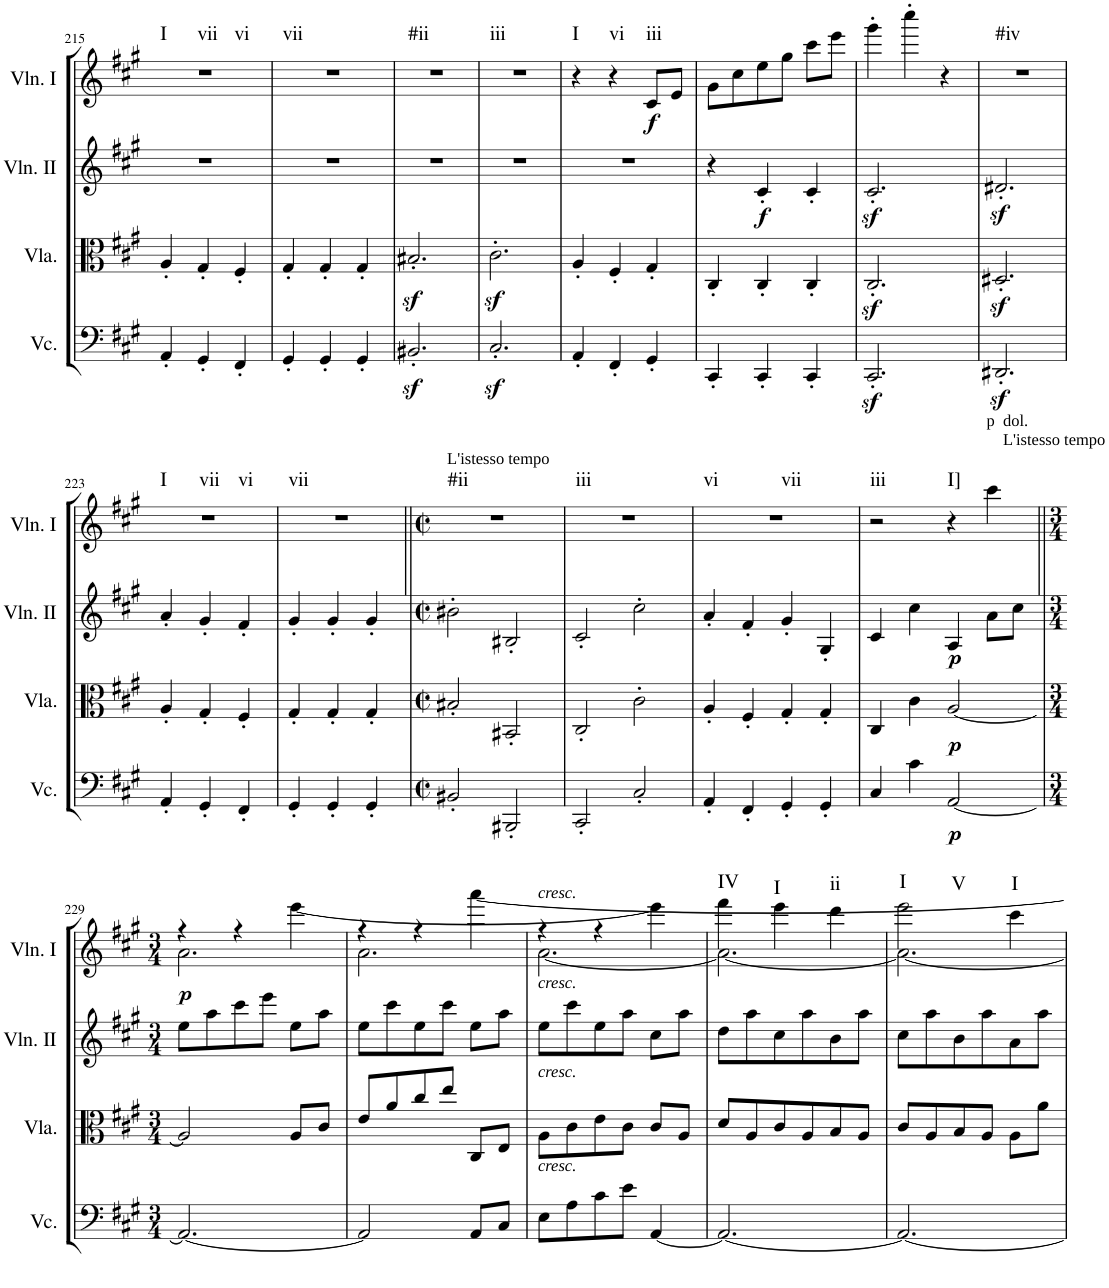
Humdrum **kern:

**kern	**dynam	**kern	**dynam	**kern	**dynam	**kern	**dynam	**harte
*part4	*part4	*part3	*part3	*part2	*part2	*part1	*part1	*part1
*staff4	*staff4	*staff3	*staff3	*staff2	*staff2	*staff1	*staff1	*
*I"Violoncello	*	*I"Viola	*	*I"Violin II	*	*I"Violin I	*	*
*I'Vc.	*	*I'Vla.	*	*I'Vln. II	*	*I'Vln. I	*	*
!!LO:PB:g=z
*clefF4	*	*clefC3	*	*clefG2	*	*clefG2	*	*
*k[f#c#g#]	*	*k[f#c#g#]	*	*k[f#c#g#]	*	*k[f#c#g#]	*	*
*M3/4	*	*M3/4	*	*M3/4	*	*M3/4	*	*
=215	=215	=215	=215	=215	=215	=215	=215	=215
!	!	!	!	!	!	!	!	!LO:H:n=1:kt=I
!	!	!	!	!	!	!	!	!LO:H:n=2:kt=vii
!	!	!	!	!	!	!	!	!LO:H:n=3:kt=vi
4AA'/	.	4A'/	.	2.r	.	2.r	.	N N N
4GG#'/	.	4G#'/	.	.	.	.	.	.
4FF#'/	.	4F#'/	.	.	.	.	.	.
=216	=216	=216	=216	=216	=216	=216	=216	=216
!	!	!	!	!	!	!	!	!LO:H:kt=vii
4GG#'/	.	4G#'/	.	2.r	.	2.r	.	N
4GG#'/	.	4G#'/	.	.	.	.	.	.
4GG#'/	.	4G#'/	.	.	.	.	.	.
=217	=217	=217	=217	=217	=217	=217	=217	=217
!	!	!	!	!	!	!	!	!LO:H:kt=#ii
2.BB#Xz<'/	.	2.B#Xz<'/	.	2.r	.	2.r	.	N
=218	=218	=218	=218	=218	=218	=218	=218	=218
!	!	!	!	!	!	!	!	!LO:H:kt=iii
2.C#z<'/	.	2.c#z<'\	.	2.r	.	2.r	.	N
=219	=219	=219	=219	=219	=219	=219	=219	=219
!	!	!	!	!	!	!	!	!LO:H:kt=I
4AA'/	.	4A'/	.	2.r	.	4r	.	N
!	!	!	!	!	!	!	!	!LO:H:kt=vi
4FF#'/	.	4F#'/	.	.	.	4r	.	N
!	!	!	!	!	!	!	!LO:DY:b	!LO:H:kt=iii
4GG#'/	.	4G#'/	.	.	.	8c#/L	f	N
.	.	.	.	.	.	8e/J	.	.
=220	=220	=220	=220	=220	=220	=220	=220	=220
4CC#'/	.	4C#'/	.	4r	.	8g#\L	.	.
.	.	.	.	.	.	8cc#\	.	.
!	!	!	!	!	!LO:DY:b	!	!	!
4CC#'/	.	4C#'/	.	4c#'/	f	8ee\	.	.
.	.	.	.	.	.	8gg#\J	.	.
4CC#'/	.	4C#'/	.	4c#'/	.	8ccc#\L	.	.
.	.	.	.	.	.	8eee\J	.	.
=221	=221	=221	=221	=221	=221	=221	=221	=221
2.CC#z<'/	.	2.C#z<'/	.	2.c#z<'/	.	4ggg#'\	.	.
.	.	.	.	.	.	4cccc#'\	.	.
.	.	.	.	.	.	4r	.	.
=222	=222	=222	=222	=222	=222	=222	=222	=222
!	!	!	!	!	!	!	!	!LO:H:kt=#iv
2.DD#Xz<'/	.	2.D#Xz<'/	.	2.d#Xz<'/	.	2.r	.	N
!!LO:LB:g=z
=223	=223	=223	=223	=223	=223	=223	=223	=223
!	!	!	!	!	!	!	!	!LO:H:n=1:kt=I
!	!	!	!	!	!	!	!	!LO:H:n=2:kt=vii
!	!	!	!	!	!	!	!	!LO:H:n=3:kt=vi
4AA'/	.	4A'/	.	4a'/	.	2.r	.	N N N
4GG#'/	.	4G#'/	.	4g#'/	.	.	.	.
4FF#'/	.	4F#'/	.	4f#'/	.	.	.	.
=224	=224	=224	=224	=224	=224	=224	=224	=224
!	!	!	!	!	!	!	!	!LO:H:kt=vii
4GG#'/	.	4G#'/	.	4g#'/	.	2.r	.	N
4GG#'/	.	4G#'/	.	4g#'/	.	.	.	.
4GG#'/	.	4G#'/	.	4g#'/	.	.	.	.
=225||	=225||	=225||	=225||	=225||	=225||	=225||	=225||	=225||
*M2/2	*	*M2/2	*	*M2/2	*	*M2/2	*	*
*met(c|)	*	*met(c|)	*	*met(c|)	*	*met(c|)	*	*
!	!	!	!	!	!	!LO:TX:a:t=L'istesso tempo	!	!LO:H:kt=#ii
2BB#X'/	.	2B#X'/	.	2b#X'\	.	1r	.	N
2BBB#X'/	.	2BB#X'/	.	2B#X'/	.	.	.	.
=226	=226	=226	=226	=226	=226	=226	=226	=226
!	!	!	!	!	!	!	!	!LO:H:kt=iii
2CC#'/	.	2C#'/	.	2c#'/	.	1r	.	N
2C#'/	.	2c#'\	.	2cc#'\	.	.	.	.
=227	=227	=227	=227	=227	=227	=227	=227	=227
!	!	!	!	!	!	!	!	!LO:H:n=1:kt=vi
!	!	!	!	!	!	!	!	!LO:H:n=2:kt=vii
4AA'/	.	4A'/	.	4a'/	.	1r	.	N N
4FF#'/	.	4F#'/	.	4f#'/	.	.	.	.
4GG#'/	.	4G#'/	.	4g#'/	.	.	.	.
4GG#'/	.	4G#'/	.	4G#'/	.	.	.	.
=228	=228	=228	=228	=228	=228	=228	=228	=228
!	!	!	!	!	!	!	!	!LO:H:kt=iii
4C#/	.	4C#/	.	4c#/	.	2r	.	N
4c#\	.	4c#\	.	4cc#\	.	.	.	.
!	!LO:DY:b	!	!LO:DY:b	!	!LO:DY:b	!	!	!LO:H:kt=I]
[2AA/	p	[2A/	p	4A/	p	4r	.	N
!	!	!	!	!	!	!LO:TX:a:t=L'istesso tempo	!	!
!	!	!	!	!	!	!LO:TX:a:t=p  dol.	!	!
.	.	.	.	8a\L	.	4ccc#\	.	.
.	.	.	.	8cc#\J	.	.	.	.
!!LO:LB:g=z
=229||	=229||	=229||	=229||	=229||	=229||	=229||	=229||	=229||
*M3/4	*	*M3/4	*	*M3/4	*	*M3/4	*	*
*	*	*	*	*	*	*^	*	*
!	!	!	!	!	!	!	!	!LO:DY:b	!
2.AA/_	.	2A/]	.	8ee\L	.	4r	2.a\	p	.
.	.	.	.	8aa\	.	.	.	.	.
.	.	.	.	8ccc#\	.	4r	.	.	.
.	.	.	.	8eee\J	.	.	.	.	.
.	.	8A/L	.	8ee\L	.	[4eee\	.	.	.
.	.	8c#/J	.	8aa\J	.	.	.	.	.
=230	=230	=230	=230	=230	=230	=230	=230	=230	=230
2AA/]	.	8e/L	.	8ee\L	.	4r	2.a\	.	.
.	.	8a/	.	8ccc#\	.	.	.	.	.
.	.	8cc#/	.	8ee\	.	4r	.	.	.
.	.	8ee/J	.	8ccc#\J	.	.	.	.	.
8AA/L	.	8C#/L	.	8ee\L	.	[4aaa\	.	.	.
8C#/J	.	8E/J	.	8aa\J	.	.	.	.	.
=231	=231	=231	=231	=231	=231	=231	=231	=231	=231
!	!	!	!	!	!	!LO:TX:a:i:t=cresc.	!	!	!
!	!	!	!	!LO:TX:a:i:t=cresc.	!	!	!	!	!
!	!	!LO:TX:a:i:t=cresc.	!	!	!	!	!	!	!
!LO:TX:a:i:t=cresc.	!	!	!	!	!	!	!	!	!
8E\L	.	8A\L	.	8ee\L	.	4r	[2.a\	.	.
8A\	.	8c#\	.	8ccc#\	.	.	.	.	.
8c#\	.	8e\	.	8ee\	.	4r	.	.	.
8e\J	.	8c#\J	.	8aa\J	.	.	.	.	.
[4AA/	.	8c#/L	.	8cc#\L	.	4eee\]	.	.	.
.	.	8A/J	.	8aa\J	.	.	.	.	.
=232	=232	=232	=232	=232	=232	=232	=232	=232	=232
!	!	!	!	!	!	!	!	!	!LO:H:kt=IV
2.AA/_	.	8d/L	.	8dd\L	.	4fff#\	2.a\_	.	N
.	.	8A/	.	8aa\	.	.	.	.	.
!	!	!	!	!	!	!	!	!	!LO:H:kt=I
.	.	8c#/	.	8cc#\	.	4eee\	.	.	N
.	.	8A/	.	8aa\	.	.	.	.	.
!	!	!	!	!	!	!	!	!	!LO:H:kt=ii
.	.	8B/	.	8b\	.	4ddd\	.	.	N
.	.	8A/J	.	8aa\J	.	.	.	.	.
=233	=233	=233	=233	=233	=233	=233	=233	=233	=233
!	!	!	!	!	!	!	!	!	!LO:H:n=1:kt=I
!	!	!	!	!	!	!	!	!	!LO:H:n=2:kt=V
2.AA/_	.	8c#/L	.	8cc#\L	.	2eee\	2.a\_	.	N N
.	.	8A/	.	8aa\	.	.	.	.	.
.	.	8B/	.	8b\	.	.	.	.	.
.	.	8A/J	.	8aa\	.	.	.	.	.
!	!	!	!	!	!	!	!	!	!LO:H:kt=I
.	.	8A\L	.	8a\	.	4ccc#\	.	.	N
.	.	8a\J	.	8aa\J	.	.	.	.	.
*	*	*	*	*	*	*v	*v	*	*
=	=	=	=	=	=	=	=	=
*-	*-	*-	*-	*-	*-	*-	*-	*-
